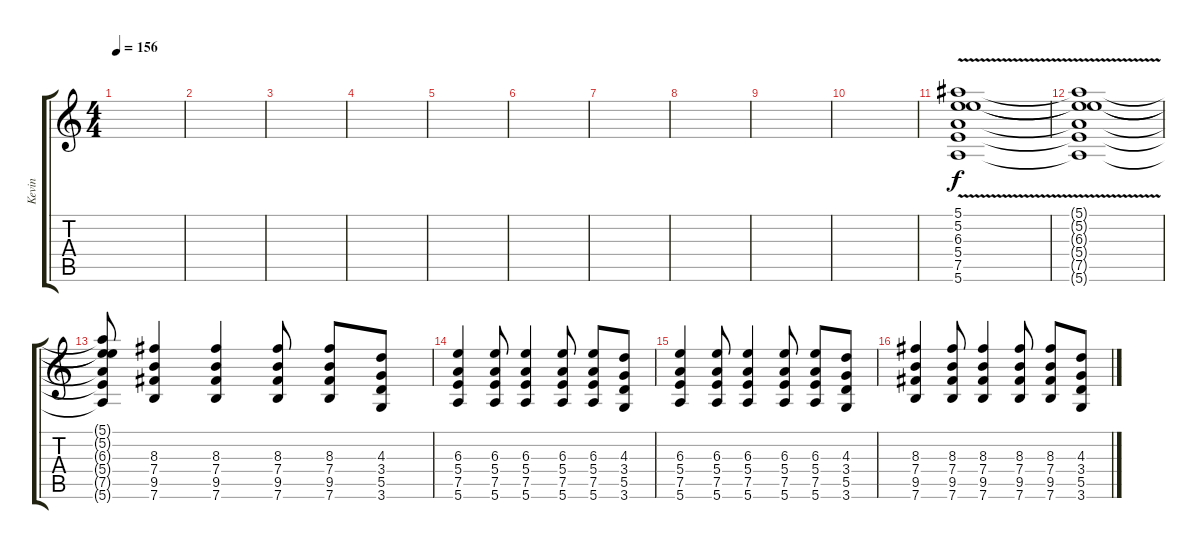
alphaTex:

\track ("Kevin" "Kevin") {instrument distortionguitar}
\staff {score tabs}
\tuning (F4 B3 Bb3 E3 A2 E2) {hide}
\ts (4 4)
\tempo 156
\clef g2
\ks c
|
|
|
|
|
|
|
|
|
|
(5.1{v} 5.2{v} 6.3{v} 5.4{v} 7.5 5.6).1 |
(5.1{t} 5.2{t} 6.3{t} 5.4{t} 7.5{t} 5.6{t}).1 |
(5.1{t} 5.2{t} 6.3{t} 5.4{t} 7.5{t} 5.6{t}).8{instrument distortionguitar} (8.3 7.4 9.5 7.6).4 (8.3 7.4 9.5 7.6).4 (8.3 7.4 9.5 7.6).8 (8.3 7.4 9.5 7.6).8 (4.3 3.4 5.5 3.6).8 |
(6.3 5.4 7.5 5.6).4 (6.3 5.4 7.5 5.6).8 (6.3 5.4 7.5 5.6).4 (6.3 5.4 7.5 5.6).8 (6.3 5.4 7.5 5.6).8 (4.3 3.4 5.5 3.6).8 |
(6.3 5.4 7.5 5.6).4 (6.3 5.4 7.5 5.6).8 (6.3 5.4 7.5 5.6).4 (6.3 5.4 7.5 5.6).8 (6.3 5.4 7.5 5.6).8 (4.3 3.4 5.5 3.6).8 |
(8.3 7.4 9.5 7.6).4 (8.3 7.4 9.5 7.6).8 (8.3 7.4 9.5 7.6).4 (8.3 7.4 9.5 7.6).8 (8.3 7.4 9.5 7.6).8 (4.3 3.4 5.5 3.6).8
